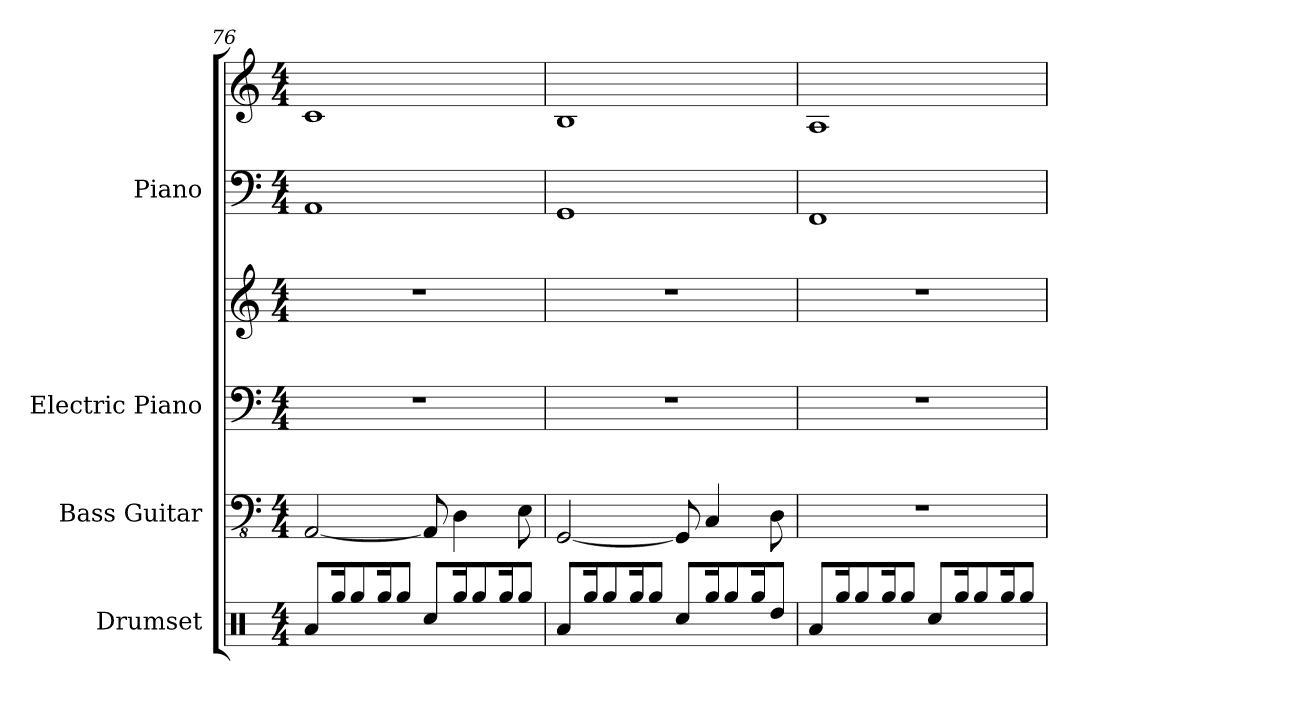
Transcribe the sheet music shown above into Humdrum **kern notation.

**kern	**kern	**kern	**kern	**kern	**kern
*part4	*part3	*part2	*part2	*part1	*part1
*staff6	*staff5	*staff4	*staff3	*staff2	*staff1
*I"Drumset	*I"Bass Guitar	*I"Electric Piano	*	*I"Piano	*
*I'Drs.	*I'B. Guit.	*I'El. Pno.	*	*I'Pno.	*
*clefX	*clefFv4	*clefF4	*clefG2	*clefF4	*clefG2
*k[]	*k[]	*k[]	*k[]	*k[]	*k[]
*M4/4	*M4/4	*M4/4	*M4/4	*M4/4	*M4/4
=76	=76	=76	=76	=76	=76
8Ra/L	[2AAA/	1r	1r	1AA	1c
16Rgg/K	.	.	.	.	.
8Rgg/	.	.	.	.	.
16Rgg/K	.	.	.	.	.
8Rgg/J	.	.	.	.	.
8Rcc/L	8AAA/]	.	.	.	.
16Rgg/K	4DD\	.	.	.	.
8Rgg/	.	.	.	.	.
16Rgg/K	.	.	.	.	.
8Rgg/J	8EE\	.	.	.	.
=77	=77	=77	=77	=77	=77
8Ra/L	[2GGG/	1r	1r	1GG	1B
16Rgg/K	.	.	.	.	.
8Rgg/	.	.	.	.	.
16Rgg/K	.	.	.	.	.
8Rgg/J	.	.	.	.	.
8Rcc/L	8GGG/]	.	.	.	.
16Rgg/K	4CC/	.	.	.	.
8Rgg/	.	.	.	.	.
16Rgg/K	.	.	.	.	.
8Rdd/J	8DD\	.	.	.	.
=78	=78	=78	=78	=78	=78
8Ra/L	1r	1r	1r	1FF	1A
16Rgg/K	.	.	.	.	.
8Rgg/	.	.	.	.	.
16Rgg/K	.	.	.	.	.
8Rgg/J	.	.	.	.	.
8Rcc/L	.	.	.	.	.
16Rgg/K	.	.	.	.	.
8Rgg/	.	.	.	.	.
16Rgg/K	.	.	.	.	.
8Rgg/J	.	.	.	.	.
=	=	=	=	=	=
*-	*-	*-	*-	*-	*-
